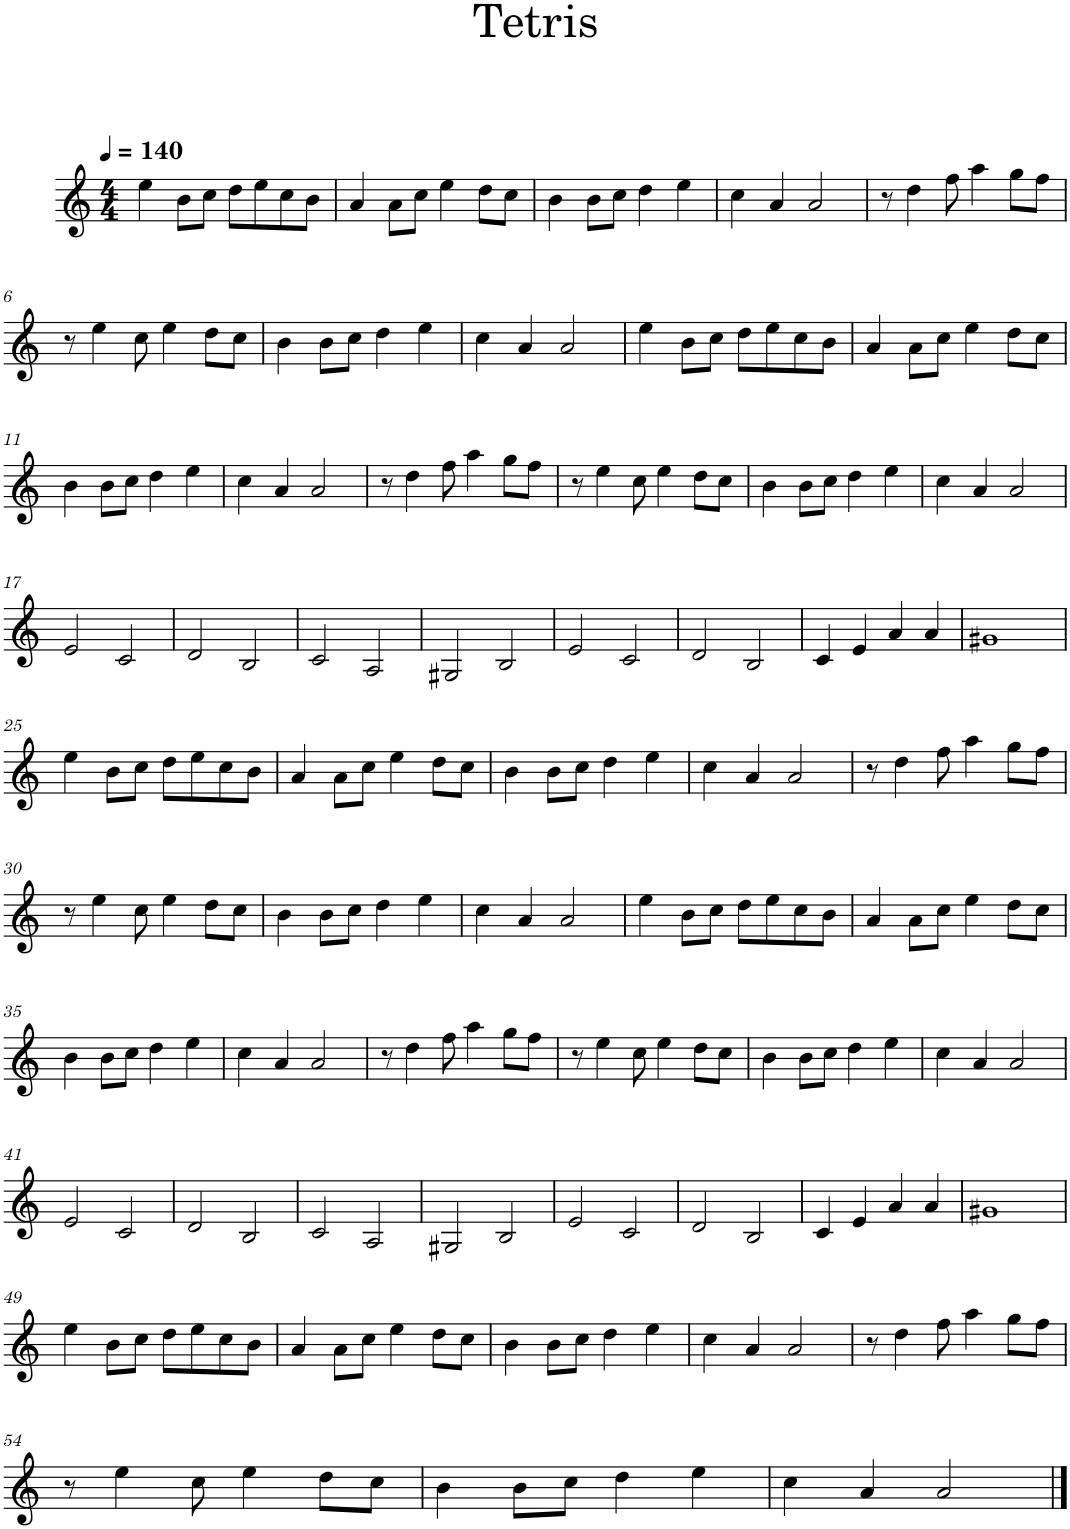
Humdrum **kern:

**kern
*part1
*staff1
*I"Piano
*I'Pno.
*clefG2
*k[]
*M4/4
*MM140
=1
4ee\
8b\L
8cc\J
8dd\L
8ee\
8cc\
8b\J
=2
4a/
8a\L
8cc\J
4ee\
8dd\L
8cc\J
=3
4b\
8b\L
8cc\J
4dd\
4ee\
=4
4cc\
4a/
2a/
=5
8r
4dd\
8ff\
4aa\
8gg\L
8ff\J
!!LO:LB:g=z
=6
8r
4ee\
8cc\
4ee\
8dd\L
8cc\J
=7
4b\
8b\L
8cc\J
4dd\
4ee\
=8
4cc\
4a/
2a/
=9
4ee\
8b\L
8cc\J
8dd\L
8ee\
8cc\
8b\J
=10
4a/
8a\L
8cc\J
4ee\
8dd\L
8cc\J
!!LO:LB:g=z
=11
4b\
8b\L
8cc\J
4dd\
4ee\
=12
4cc\
4a/
2a/
=13
8r
4dd\
8ff\
4aa\
8gg\L
8ff\J
=14
8r
4ee\
8cc\
4ee\
8dd\L
8cc\J
=15
4b\
8b\L
8cc\J
4dd\
4ee\
=16
4cc\
4a/
2a/
!!LO:LB:g=z
=17
2e/
2c/
=18
2d/
2B/
=19
2c/
2A/
=20
2G#X/
2B/
=21
2e/
2c/
=22
2d/
2B/
=23
4c/
4e/
4a/
4a/
=24
1g#X
!!LO:LB:g=z
=25
4ee\
8b\L
8cc\J
8dd\L
8ee\
8cc\
8b\J
=26
4a/
8a\L
8cc\J
4ee\
8dd\L
8cc\J
=27
4b\
8b\L
8cc\J
4dd\
4ee\
=28
4cc\
4a/
2a/
=29
8r
4dd\
8ff\
4aa\
8gg\L
8ff\J
!!LO:LB:g=z
=30
8r
4ee\
8cc\
4ee\
8dd\L
8cc\J
=31
4b\
8b\L
8cc\J
4dd\
4ee\
=32
4cc\
4a/
2a/
=33
4ee\
8b\L
8cc\J
8dd\L
8ee\
8cc\
8b\J
=34
4a/
8a\L
8cc\J
4ee\
8dd\L
8cc\J
!!LO:LB:g=z
=35
4b\
8b\L
8cc\J
4dd\
4ee\
=36
4cc\
4a/
2a/
=37
8r
4dd\
8ff\
4aa\
8gg\L
8ff\J
=38
8r
4ee\
8cc\
4ee\
8dd\L
8cc\J
=39
4b\
8b\L
8cc\J
4dd\
4ee\
=40
4cc\
4a/
2a/
!!LO:LB:g=z
=41
2e/
2c/
=42
2d/
2B/
=43
2c/
2A/
=44
2G#X/
2B/
=45
2e/
2c/
=46
2d/
2B/
=47
4c/
4e/
4a/
4a/
=48
1g#X
!!LO:LB:g=z
=49
4ee\
8b\L
8cc\J
8dd\L
8ee\
8cc\
8b\J
=50
4a/
8a\L
8cc\J
4ee\
8dd\L
8cc\J
=51
4b\
8b\L
8cc\J
4dd\
4ee\
=52
4cc\
4a/
2a/
=53
8r
4dd\
8ff\
4aa\
8gg\L
8ff\J
!!LO:LB:g=z
=54
8r
4ee\
8cc\
4ee\
8dd\L
8cc\J
=55
4b\
8b\L
8cc\J
4dd\
4ee\
=56
4cc\
4a/
2a/
==
*-
